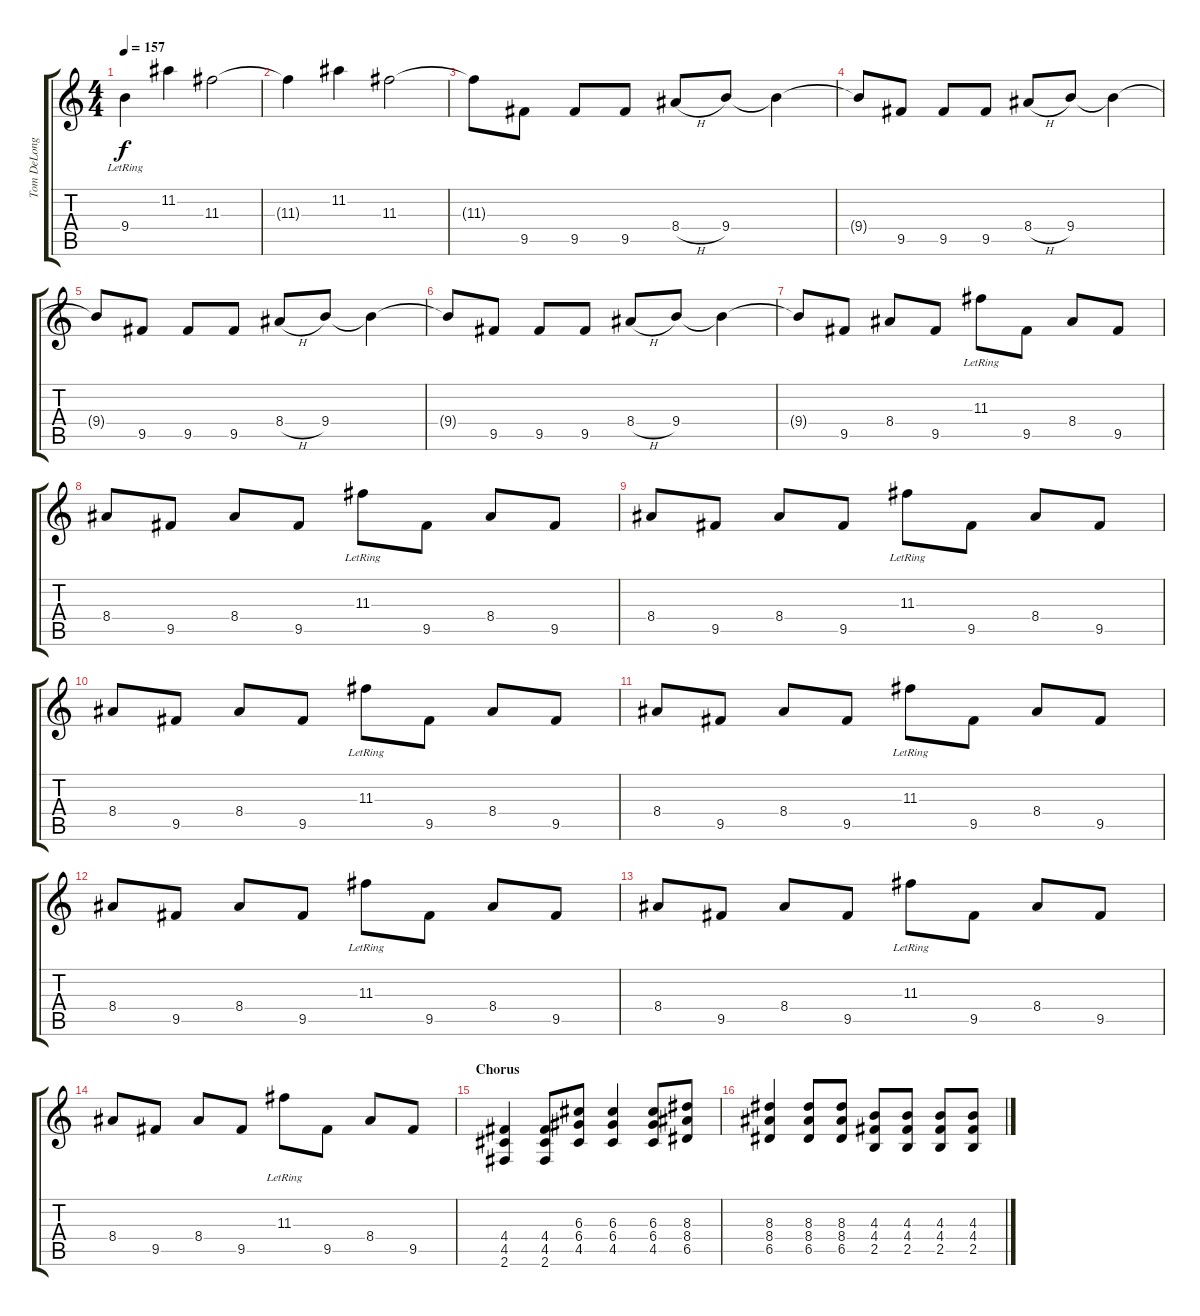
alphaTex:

\track ("Tom DeLonge - Guitar" "Tom DeLong") {instrument electricguitarclean}
\staff {score tabs}
\tuning (E4 B3 G3 D3 A2 E2) {hide}
\ts (4 4)
\tempo 157
\clef g2
\ks c
9.4{lr}.4{dy f} 11.2.4 11.3.2 |
11.3{t}.4 11.2.4 11.3.2 |
11.3{t}.8 9.5.8 9.5.8 9.5.8 8.4{h}.8 9.4.8 9.4{t}.4 |
9.4{t}.8 9.5.8 9.5.8 9.5.8 8.4{h}.8 9.4.8 9.4{t}.4 |
9.4{t}.8 9.5.8 9.5.8 9.5.8 8.4{h}.8 9.4.8 9.4{t}.4 |
9.4{t}.8 9.5.8 9.5.8 9.5.8 8.4{h}.8 9.4.8 9.4{t}.4 |
9.4{t}.8 9.5.8 8.4.8 9.5.8 11.3{lr}.8 9.5.8 8.4.8 9.5.8 |
8.4.8 9.5.8 8.4.8 9.5.8 11.3{lr}.8 9.5.8 8.4.8 9.5.8 |
8.4.8 9.5.8 8.4.8 9.5.8 11.3{lr}.8 9.5.8 8.4.8 9.5.8 |
8.4.8 9.5.8 8.4.8 9.5.8 11.3{lr}.8 9.5.8 8.4.8 9.5.8 |
8.4.8 9.5.8 8.4.8 9.5.8 11.3{lr}.8 9.5.8 8.4.8 9.5.8 |
8.4.8 9.5.8 8.4.8 9.5.8 11.3{lr}.8 9.5.8 8.4.8 9.5.8 |
8.4.8 9.5.8 8.4.8 9.5.8 11.3{lr}.8 9.5.8 8.4.8 9.5.8 |
8.4.8 9.5.8 8.4.8 9.5.8 11.3{lr}.8 9.5.8 8.4.8 9.5.8 |
\section ("" "Chorus")
(4.4 4.5 2.6).4{volume 15 instrument overdrivenguitar} (4.4 4.5 2.6).8 (6.3 6.4 4.5).8 (6.3 6.4 4.5).4 (6.3 6.4 4.5).8 (8.3 8.4 6.5).8 |
(8.3 8.4 6.5).4 (8.3 8.4 6.5).8 (8.3 8.4 6.5).8 (4.3 4.4 2.5).8 (4.3 4.4 2.5).8 (4.3 4.4 2.5).8 (4.3 4.4 2.5).8
